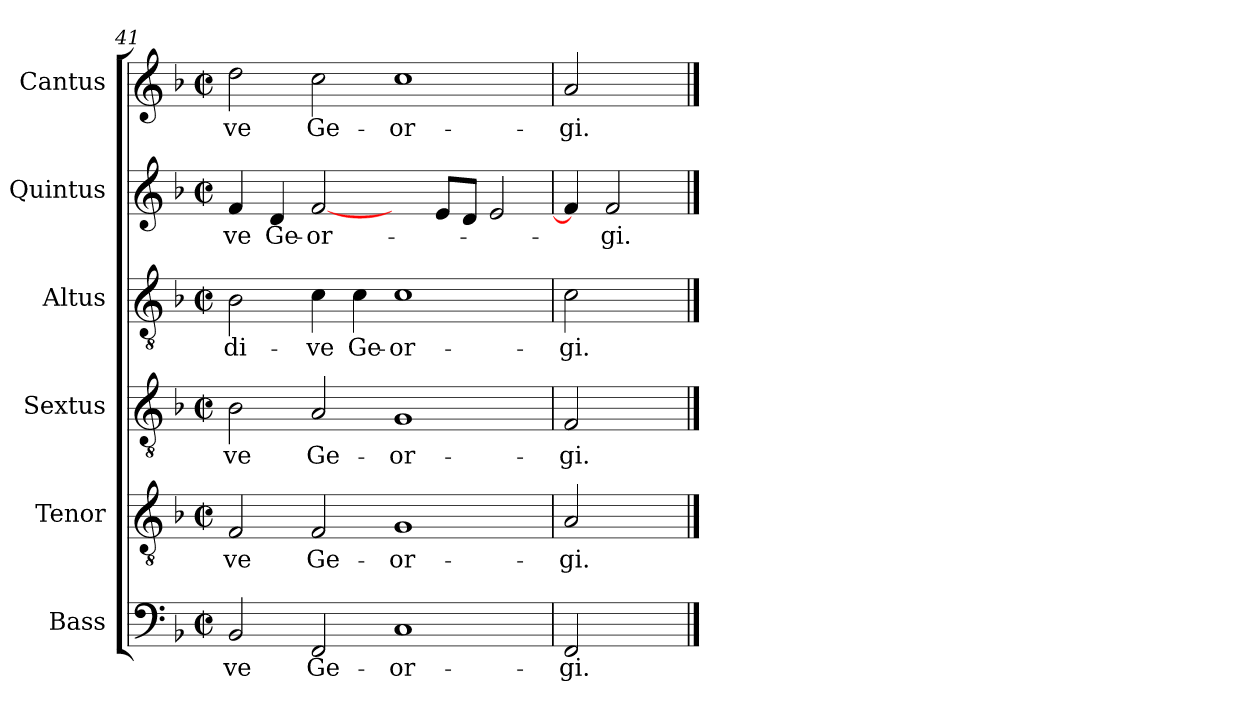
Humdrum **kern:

**kern	**text	**kern	**text	**kern	**text	**kern	**text	**kern	**text	**kern	**text
*part6	*part6	*part5	*part5	*part4	*part4	*part3	*part3	*part2	*part2	*part1	*part1
*staff6	*staff6	*staff5	*staff5	*staff4	*staff4	*staff3	*staff3	*staff2	*staff2	*staff1	*staff1
*I"Bass	*	*I"Tenor	*	*I"Sextus	*	*I"Altus	*	*I"Quintus	*	*I"Cantus	*
*I'B	*	*I'T	*	*	*	*I'A	*	*	*	*I'C	*
*clefF4	*	*clefGv2	*	*clefGv2	*	*clefGv2	*	*clefG2	*	*clefG2	*
*k[b-]	*	*k[b-]	*	*k[b-]	*	*k[b-]	*	*k[b-]	*	*k[b-]	*
*F:	*	*F:	*	*F:	*	*F:	*	*F:	*	*F:	*
*M2/2	*	*M2/2	*	*M2/2	*	*M2/2	*	*M2/2	*	*M2/2	*
*met(c|)	*	*met(c|)	*	*met(c|)	*	*met(c|)	*	*met(c|)	*	*met(c|)	*
=41	=41	=41	=41	=41	=41	=41	=41	=41	=41	=41	=41
2BB-/	-ve	2F/	-ve	2B-\	-ve	2B-\	di-	4f/	-ve	2dd\	-ve
.	.	.	.	.	.	.	.	4d/	Ge-	.	.
2FF/	Ge-	2F/	Ge-	2A/	Ge-	4c\	-ve	[2f/	-or-	2cc\	Ge-
.	.	.	.	.	.	4c\	Ge-	.	.	.	.
1C	-or-	1G	-or-	1G	-or-	1c	-or-	4ryy	.	1cc	-or-
.	.	.	.	.	.	.	.	8e/L	.	.	.
.	.	.	.	.	.	.	.	8d/J	.	.	.
.	.	.	.	.	.	.	.	2e/	.	.	.
=42	=42	=42	=42	=42	=42	=42	=42	=42	=42	=42	=42
2FF/	-gi.	2A/	-gi.	2F/	-gi.	2c\	-gi.	4f/]	.	2a/	-gi.
.	.	.	.	.	.	.	.	2f/	-gi.	.	.
4ryy	.	4ryy	.	4ryy	.	4ryy	.	.	.	4ryy	.
==	==	==	==	==	==	==	==	==	==	==	==
*-	*-	*-	*-	*-	*-	*-	*-	*-	*-	*-	*-
